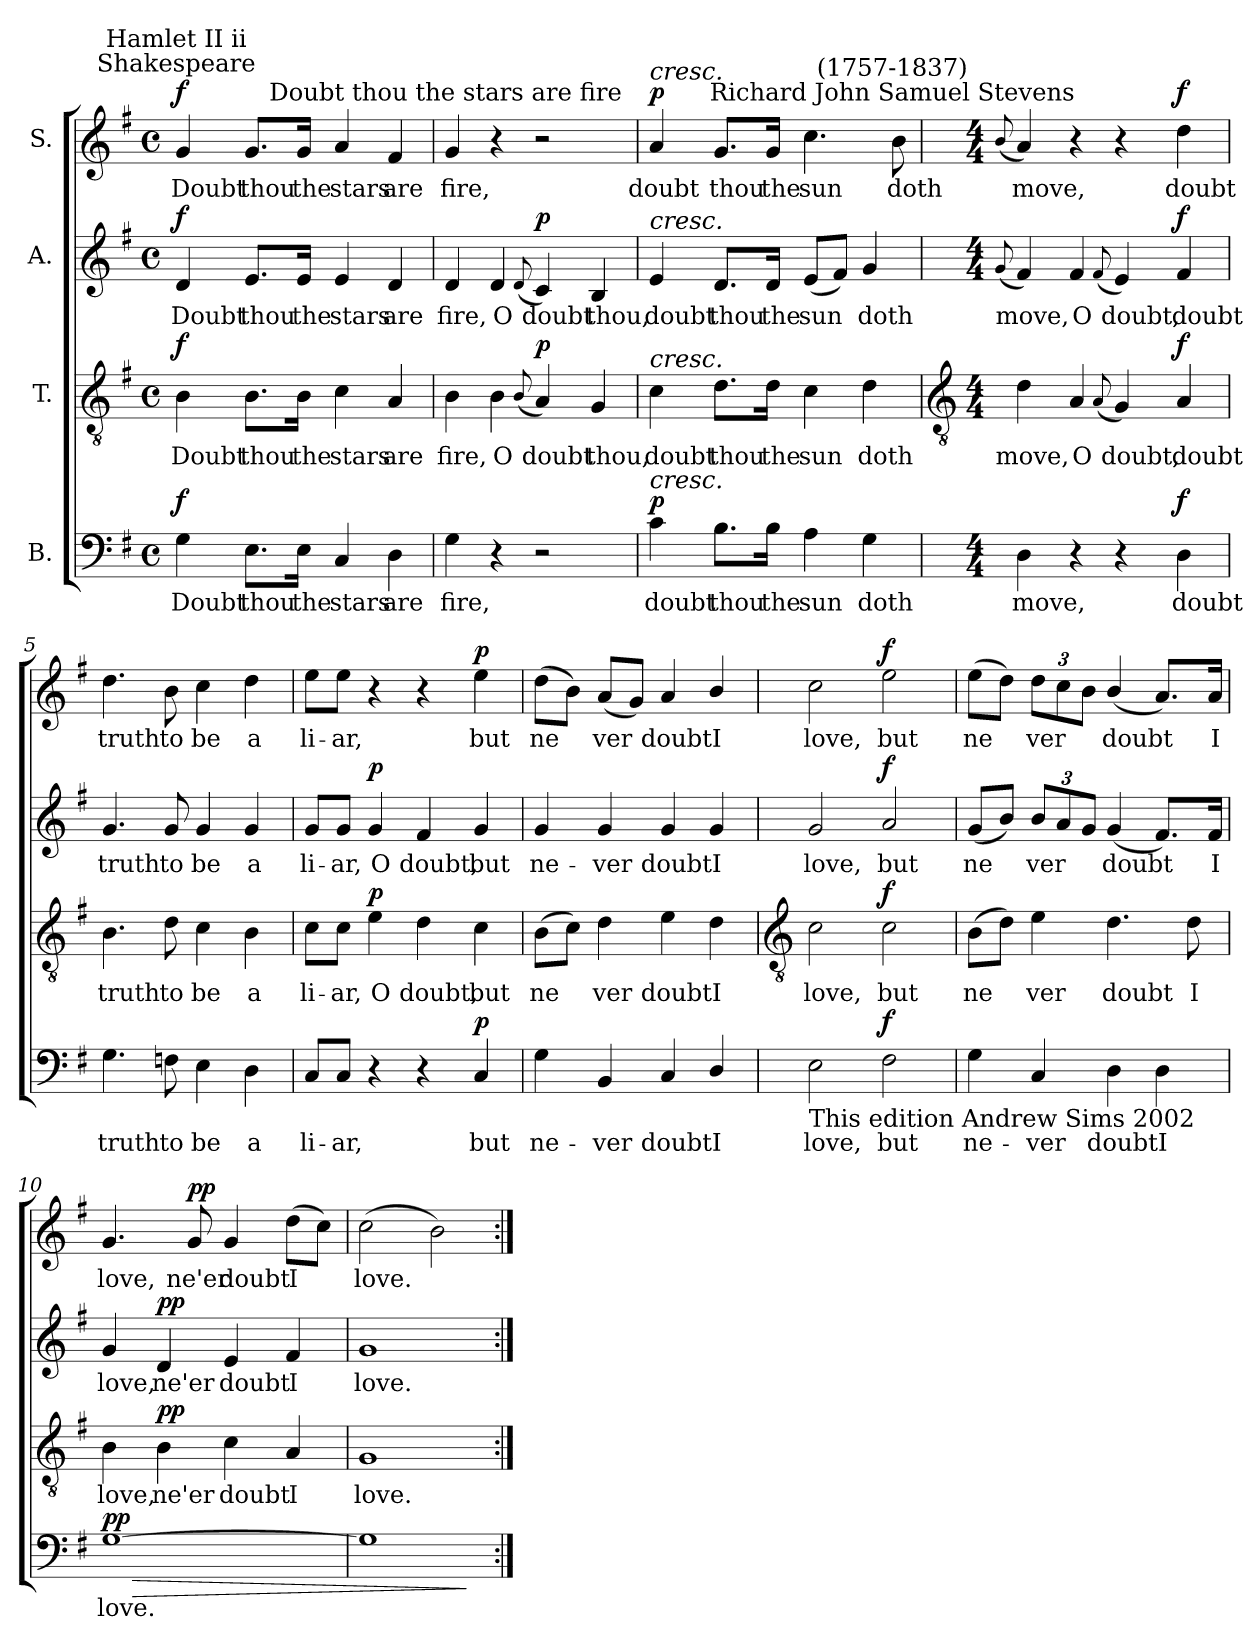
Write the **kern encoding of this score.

**kern	**text	**dynam	**kern	**text	**dynam	**kern	**text	**dynam	**kern	**text	**dynam
*part4	*part4	*part4	*part3	*part3	*part3	*part2	*part2	*part2	*part1	*part1	*part1
*staff4	*staff4	*staff4	*staff3	*staff3	*staff3	*staff2	*staff2	*staff2	*staff1	*staff1	*staff1
*I"B.	*	*	*I"T.	*	*	*I"A.	*	*	*I"S.	*	*
*clefF4	*	*	*clefGv2	*	*	*clefG2	*	*	*clefG2	*	*
*k[f#]	*	*	*k[f#]	*	*	*k[f#]	*	*	*k[f#]	*	*
*G:	*	*	*G:	*	*	*G:	*	*	*G:	*	*
*M4/4	*	*	*M4/4	*	*	*M4/4	*	*	*M4/4	*	*
*met(c)	*	*	*met(c)	*	*	*met(c)	*	*	*met(c)	*	*
=1	=1	=1	=1	=1	=1	=1	=1	=1	=1	=1	=1
!	!	!	!	!	!	!	!	!	!LO:TX:a:cj:t=Shakespeare	!	!
!	!	!	!	!	!	!	!	!	!LO:TX:a:cj:t=Hamlet II ii	!	!
!	!LO:LY:b	!LO:DY:a	!	!LO:LY:b	!LO:DY:b	!	!LO:LY:b	!LO:DY:b	!	!LO:LY:b	!LO:DY:b
4G	Doubt	f	4B	Doubt	f	4d	Doubt	f	4g	Doubt	f
!	!LO:LY:b	!	!	!LO:LY:b	!	!	!LO:LY:b	!	!	!LO:LY:b	!
8.EL	thou	.	8.BL	thou	.	8.eL	thou	.	8.gL	thou	.
!	!LO:LY:b	!	!	!LO:LY:b	!	!	!LO:LY:b	!	!	!LO:LY:b	!
16EJ	the	.	16BJ	the	.	16eJ	the	.	16gJ	the	.
!	!LO:LY:b	!	!	!LO:LY:b	!	!	!LO:LY:b	!	!	!LO:LY:b	!
4C	stars	.	4c	stars	.	4e	stars	.	4a	stars	.
!	!LO:LY:b	!	!	!LO:LY:b	!	!	!LO:LY:b	!	!	!LO:LY:b	!
4D	are	.	4A	are	.	4d	are	.	4f#	are	.
=2	=2	=2	=2	=2	=2	=2	=2	=2	=2	=2	=2
!	!	!	!	!	!	!	!	!	!LO:TX:a:cj:t=Doubt thou the stars are fire	!	!
!	!LO:LY:b	!	!	!LO:LY:b	!	!	!LO:LY:b	!	!	!LO:LY:b	!
4G	fire,	.	4B	fire,	.	4d	fire,	.	4g	fire,	.
!	!	!	!	!LO:LY:b	!	!	!LO:LY:b	!	!	!	!
4r	.	.	4B	O	.	4d	O	.	4r	.	.
.	.	.	(<8qqB/	.	.	(<8qqd	.	.	.	.	.
!	!	!	!	!LO:LY:b	!LO:DY:a	!	!LO:LY:b	!LO:DY:a	!	!	!
2r	.	.	4A)	doubt	p	4c)	doubt	p	2r	.	.
!	!	!	!	!LO:LY:b	!	!	!LO:LY:b	!	!	!	!
.	.	.	4G	thou,	.	4B	thou,	.	.	.	.
=3	=3	=3	=3	=3	=3	=3	=3	=3	=3	=3	=3
!	!	!	!	!	!	!	!	!	!LO:TX:a:i:t=cresc.	!	!
!	!	!	!	!	!	!LO:TX:a:i:t=cresc.	!	!	!	!	!
!	!	!	!LO:TX:a:i:t=cresc.	!	!	!	!	!	!	!	!
!LO:TX:a:i:t=cresc.	!	!	!	!	!	!	!	!	!	!	!
!	!LO:LY:b	!LO:DY:a	!	!LO:LY:b	!	!	!LO:LY:b	!	!	!LO:LY:b	!LO:DY:a
4c	doubt	p	4c	doubt	.	4e	doubt	.	4a	doubt	p
!	!LO:LY:b	!	!	!LO:LY:b	!	!	!LO:LY:b	!	!	!LO:LY:b	!
8.BL	thou	.	8.dL	thou	.	8.dL	thou	.	8.gL	thou	.
!	!LO:LY:b	!	!	!LO:LY:b	!	!	!LO:LY:b	!	!	!LO:LY:b	!
16BJ	the	.	16dJ	the	.	16dJ	the	.	16gJ	the	.
!	!LO:LY:b	!	!	!LO:LY:b	!	!	!LO:LY:b	!	!	!LO:LY:b	!
4A	sun	.	4c	sun	.	(<8eL	sun	.	4.cc	sun	.
.	.	.	.	.	.	8f#J)	.	.	.	.	.
!	!LO:LY:b	!	!	!LO:LY:b	!	!	!LO:LY:b	!	!	!	!
4G	doth	.	4d	doth	.	4g	doth	.	.	.	.
!	!	!	!	!	!	!	!	!	!LO:TX:a:cj:t=Richard John Samuel Stevens	!	!
!	!	!	!	!	!	!	!	!	!LO:TX:a:cj:t=(1757-1837)	!	!
!	!	!	!	!	!	!	!	!	!	!LO:LY:b	!
.	.	.	.	.	.	.	.	.	8b	doth	.
!!LO:LB:g=z
=4	=4	=4	=4	=4	=4	=4	=4	=4	=4	=4	=4
*	*	*	*clefGv2	*	*	*	*	*	*	*	*
*M4/4	*	*	*M4/4	*	*	*M4/4	*	*	*M4/4	*	*
.	.	.	.	.	.	(<8qqg	.	.	(<8qqb/	.	.
!	!LO:LY:b	!	!	!LO:LY:b	!	!	!LO:LY:b	!	!	!LO:LY:b	!
4D	move,	.	4d	move,	.	4f#)	move,	.	4a)	move,	.
!	!	!	!	!LO:LY:b	!	!	!LO:LY:b	!	!	!	!
4r	.	.	4A	O	.	4f#	O	.	4r	.	.
.	.	.	(<8qqA	.	.	(<8qqf#	.	.	.	.	.
!	!	!	!	!LO:LY:b	!	!	!LO:LY:b	!	!	!	!
4r	.	.	4G)	doubt,	.	4e)	doubt,	.	4r	.	.
!	!LO:LY:b	!LO:DY:a	!	!LO:LY:b	!LO:DY:a	!	!LO:LY:b	!LO:DY:a	!	!LO:LY:b	!LO:DY:a
4D	doubt	f	4A	doubt	f	4f#	doubt	f	4dd	doubt	f
=5	=5	=5	=5	=5	=5	=5	=5	=5	=5	=5	=5
!	!LO:LY:b	!	!	!LO:LY:b	!	!	!LO:LY:b	!	!	!LO:LY:b	!
4.G	truth	.	4.B	truth	.	4.g	truth	.	4.dd	truth	.
!	!LO:LY:b	!	!	!LO:LY:b	!	!	!LO:LY:b	!	!	!LO:LY:b	!
8Fn	to	.	8d	to	.	8g	to	.	8b	to	.
!	!LO:LY:b	!	!	!LO:LY:b	!	!	!LO:LY:b	!	!	!LO:LY:b	!
4E	be	.	4c	be	.	4g	be	.	4cc	be	.
!	!LO:LY:b	!	!	!LO:LY:b	!	!	!LO:LY:b	!	!	!LO:LY:b	!
4D	a	.	4B	a	.	4g	a	.	4dd	a	.
=6	=6	=6	=6	=6	=6	=6	=6	=6	=6	=6	=6
!	!LO:LY:b	!	!	!LO:LY:b	!	!	!LO:LY:b	!	!	!LO:LY:b	!
8CL	li-	.	8cL	li-	.	8gL	li-	.	8eeL	li-	.
!	!LO:LY:b	!	!	!LO:LY:b	!	!	!LO:LY:b	!	!	!LO:LY:b	!
8CJ	-ar,	.	8cJ	-ar,	.	8gJ	-ar,	.	8eeJ	-ar,	.
!	!	!	!	!LO:LY:b	!LO:DY:a	!	!LO:LY:b	!LO:DY:a	!	!	!
4r	.	.	4e	O	p	4g	O	p	4r	.	.
!	!	!	!	!LO:LY:b	!	!	!LO:LY:b	!	!	!	!
4r	.	.	4d	doubt,	.	4f#	doubt,	.	4r	.	.
!	!LO:LY:b	!LO:DY:a	!	!LO:LY:b	!	!	!LO:LY:b	!	!	!LO:LY:b	!LO:DY:a
4C	but	p	4c	but	.	4g	but	.	4ee	but	p
=7	=7	=7	=7	=7	=7	=7	=7	=7	=7	=7	=7
!	!LO:LY:b	!	!	!LO:LY:b	!	!	!LO:LY:b	!	!	!LO:LY:b	!
4G	ne-	.	(>8BL	ne	.	4g	ne-	.	(>8ddL	ne	.
.	.	.	8cJ)	.	.	.	.	.	8bJ)	.	.
!	!LO:LY:b	!	!	!LO:LY:b	!	!	!LO:LY:b	!	!	!LO:LY:b	!
4BB	-ver	.	4d	ver	.	4g	-ver	.	(<8aL	ver	.
.	.	.	.	.	.	.	.	.	8gJ)	.	.
!	!LO:LY:b	!	!	!LO:LY:b	!	!	!LO:LY:b	!	!	!LO:LY:b	!
4C	doubt	.	4e	doubt	.	4g	doubt	.	4a	doubt	.
!	!LO:LY:b	!	!	!LO:LY:b	!	!	!LO:LY:b	!	!	!LO:LY:b	!
4D/	I	.	4d	I	.	4g	I	.	4b/	I	.
!!LO:LB:g=z
=8	=8	=8	=8	=8	=8	=8	=8	=8	=8	=8	=8
*	*	*	*clefGv2	*	*	*	*	*	*	*	*
!LO:TX:b:t=This edition  Andrew Sims 2002	!	!	!	!	!	!	!	!	!	!	!
!	!LO:LY:b	!	!	!LO:LY:b	!	!	!LO:LY:b	!	!	!LO:LY:b	!
2E	love,	.	2c	love,	.	2g	love,	.	2cc	love,	.
!	!LO:LY:b	!LO:DY:b	!	!LO:LY:b	!LO:DY:a	!	!LO:LY:b	!LO:DY:a	!	!LO:LY:b	!LO:DY:a
2F#	but	f	2c	but	f	2a	but	f	2ee	but	f
=9	=9	=9	=9	=9	=9	=9	=9	=9	=9	=9	=9
!	!LO:LY:b	!	!	!LO:LY:b	!	!	!LO:LY:b	!	!	!LO:LY:b	!
4G	ne-	.	(>8BL	ne	.	(<8gL	ne	.	(>8eeL	ne	.
.	.	.	8dJ)	.	.	8bJ)	.	.	8ddJ)	.	.
!	!LO:LY:b	!	!	!LO:LY:b	!	!	!LO:LY:b	!	!	!LO:LY:b	!
4C	-ver	.	4e	ver	.	12bL	ver	.	12ddL	ver	.
.	.	.	.	.	.	12a	.	.	12cc	.	.
.	.	.	.	.	.	12gJ	.	.	12bJ	.	.
!	!LO:LY:b	!	!	!LO:LY:b	!	!	!LO:LY:b	!	!	!LO:LY:b	!
4D	doubt	.	4.d	doubt	.	(<4g	doubt	.	(<4b/	doubt	.
!	!LO:LY:b	!	!	!	!	!	!	!	!	!	!
4D	I	.	.	.	.	8.f#L)	.	.	8.aL)	.	.
!	!	!	!	!LO:LY:b	!	!	!	!	!	!	!
.	.	.	8d	I	.	.	.	.	.	.	.
!	!	!	!	!	!	!	!LO:LY:b	!	!	!LO:LY:b	!
.	.	.	.	.	.	16f#J	I	.	16aJ	I	.
=10	=10	=10	=10	=10	=10	=10	=10	=10	=10	=10	=10
!	!LO:LY:b	!LO:HP:b	!	!LO:LY:b	!	!	!LO:LY:b	!	!	!LO:LY:b	!
!	!	!LO:DY:n=1:a	!	!	!	!	!	!	!	!	!
[1G	love.	> pp	4B	love,	.	4g	love,	.	4.g	love,	.
!	!	!	!	!LO:LY:b	!LO:DY:a	!	!LO:LY:b	!LO:DY:a	!	!	!
.	.	.	4B	ne'er	pp	4d	ne'er	pp	.	.	.
!	!	!	!	!	!	!	!	!	!	!LO:LY:b	!LO:DY:a
.	.	.	.	.	.	.	.	.	8g	ne'er	pp
!	!	!	!	!LO:LY:b	!	!	!LO:LY:b	!	!	!LO:LY:b	!
.	.	.	4c	doubt	.	4e	doubt	.	4g	doubt	.
!	!	!	!	!LO:LY:b	!	!	!LO:LY:b	!	!	!LO:LY:b	!
.	.	.	4A	I	.	4f#	I	.	(>8ddL	I	.
.	.	.	.	.	.	.	.	.	8ccJ)	.	.
=11	=11	=11	=11	=11	=11	=11	=11	=11	=11	=11	=11
!	!	!	!	!LO:LY:b	!	!	!LO:LY:b	!	!	!LO:LY:b	!
1G]	.	.	1G	love.	.	1g	love.	.	(>2cc	love.	.
.	.	.	.	.	.	.	.	.	2b)	.	.
.	.	]	.	.	.	.	.	.	.	.	.
=:|!	=:|!	=:|!	=:|!	=:|!	=:|!	=:|!	=:|!	=:|!	=:|!	=:|!	=:|!
*-	*-	*-	*-	*-	*-	*-	*-	*-	*-	*-	*-
